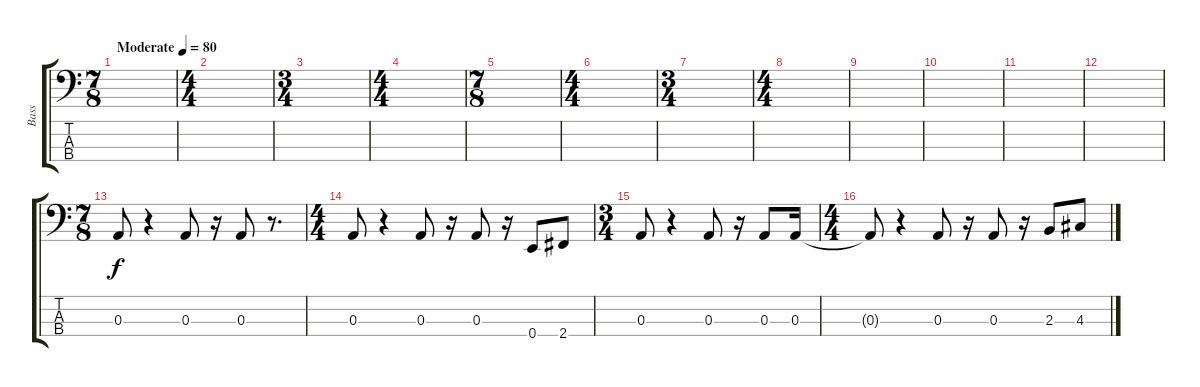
\track ("Bass" "Bass") {instrument electricbassfinger}
\staff {score tabs}
\tuning (G2 D2 A1 E1) {hide}
\ts (7 8)
\tempo (80 "Moderate")
\clef f4
\ks c
|
\ts (4 4)
|
\ts (3 4)
|
\ts (4 4)
|
\ts (7 8)
|
\ts (4 4)
|
\ts (3 4)
|
\ts (4 4)
|
|
|
|
|
\ts (7 8)
0.3.8 r.4 0.3.8 r.16 0.3.8 r.8{d} |
\ts (4 4)
0.3.8 r.4 0.3.8 r.16 0.3.8 r.16 0.4.8 2.4.8 |
\ts (3 4)
0.3.8 r.4 0.3.8 r.16 0.3.8 0.3.16 |
\ts (4 4)
0.3{t}.8 r.4 0.3.8 r.16 0.3.8 r.16 2.3.8 4.3.8
